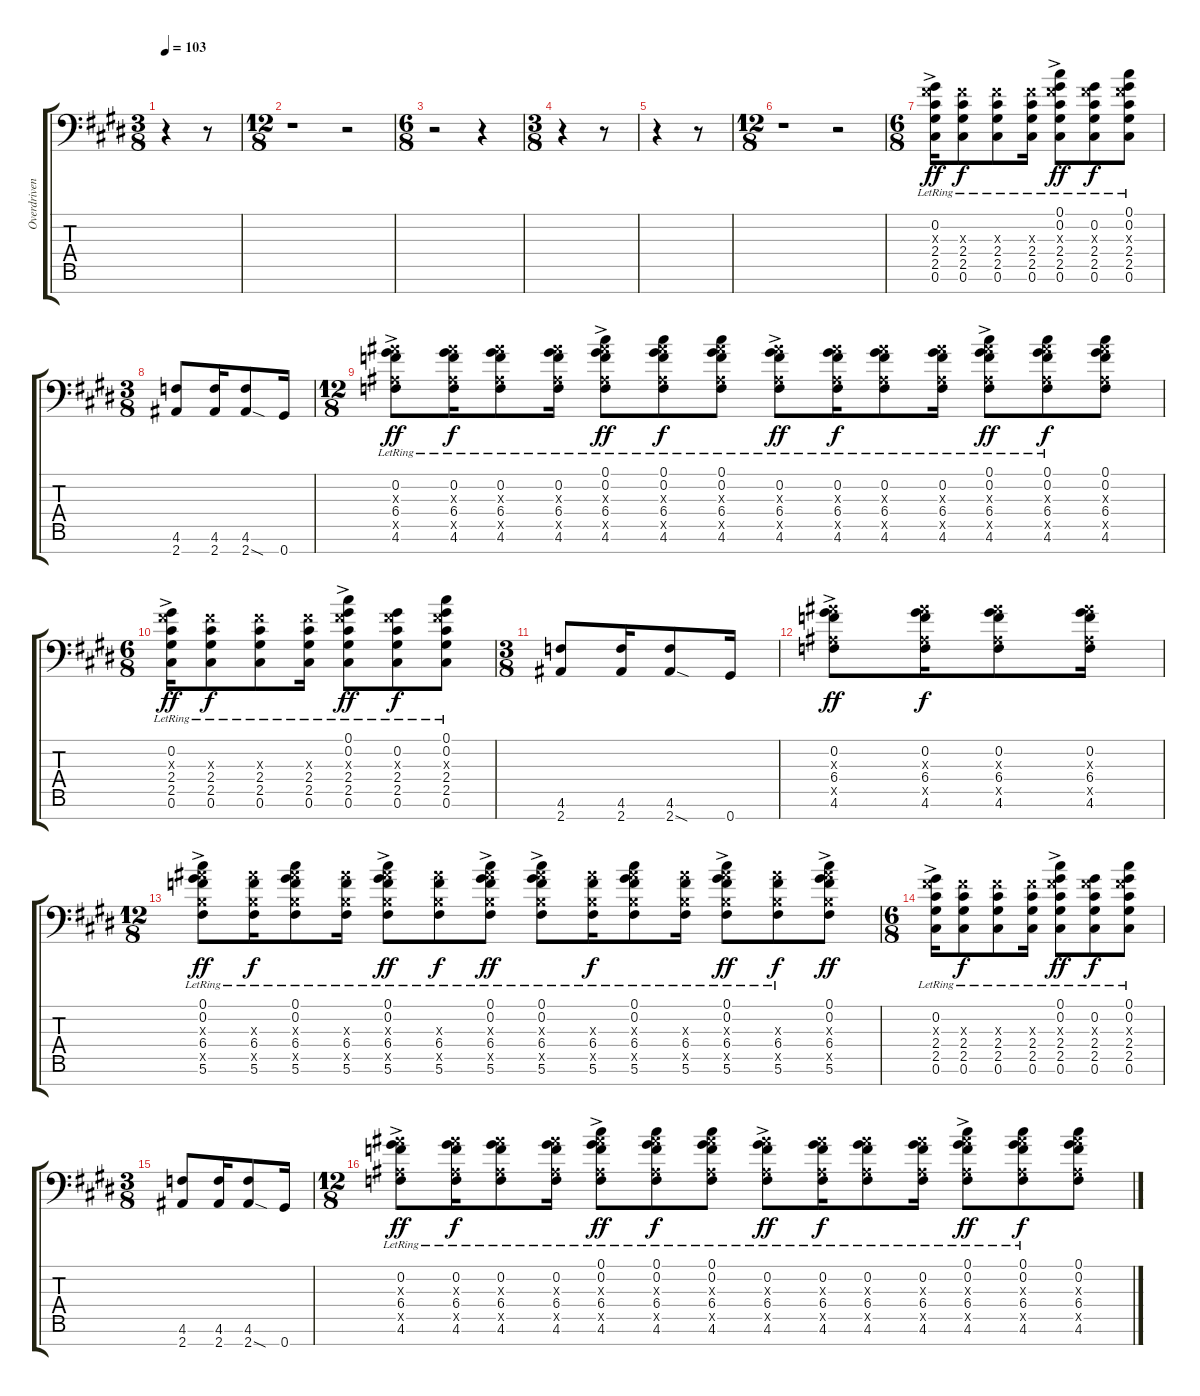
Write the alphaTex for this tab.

\track ("Overdriven Guitar I" "Overdriven") {instrument distortionguitar}
\staff {score tabs}
\tuning (Db4 Ab3 E3 B2 Gb2 Db2 Ab1) {hide}
\ts (3 8)
\tempo 103
\clef f4
\ks c#minor
r.4{dy ff} r.8 |
\ts (12 8)
r.1 r.2 |
\ts (6 8)
\ks e
r.2 r.4 |
\ts (3 8)
\ks c#minor
r.4 r.8 |
r.4 r.8 |
\ts (12 8)
r.1 r.2 |
\ts (6 8)
\ks e
(0.2{ac lr} 2.3{ac x} 2.4{ac lr} 2.5{ac lr} 0.6{ac lr}).16 (2.3{x} 2.4{lr} 2.5{lr} 0.6{lr}).8{dy f} (2.3{x} 2.4{lr} 2.5{lr} 0.6{lr}).8 (2.3{x} 2.4{lr} 2.5{lr} 0.6{lr}).16 (0.1{ac lr} 0.2{ac lr} 2.3{ac x} 2.4{ac lr} 2.5{ac lr} 0.6{ac lr}).8{dy ff} (0.2{lr} 2.3{x} 2.4{lr} 2.5{lr} 0.6{lr}).8{dy f} (0.1{lr} 0.2{lr} 2.3{x} 2.4{lr} 2.5{lr} 0.6{lr}).8 |
\ts (3 8)
\ks c#minor
(4.6 2.7).8 (4.6 2.7).16 (4.6 2.7{sod}).8 0.7.16 |
\ts (12 8)
(0.2{ac lr} 6.3{ac x} 6.4{ac lr} 4.5{ac x} 4.6{ac lr}).8{dy ff} (0.2{lr} 6.3{x} 6.4{lr} 4.5{x} 4.6{lr}).16{dy f} (0.2{lr} 6.3{x} 6.4{lr} 4.5{x} 4.6{lr}).8 (0.2{lr} 6.3{x} 6.4{lr} 4.5{x} 4.6{lr}).16 (0.1{ac lr} 0.2{ac lr} 6.3{ac x} 6.4{ac lr} 4.5{ac x} 4.6{ac lr}).8{dy ff} (0.1{lr} 0.2{lr} 6.3{x} 6.4{lr} 4.5{x} 4.6{lr}).8{dy f} (0.1{lr} 0.2{lr} 6.3{x} 6.4{lr} 4.5{x} 4.6{lr}).8 (0.2{ac lr} 6.3{ac x} 6.4{ac lr} 4.5{ac x} 4.6{ac lr}).8{dy ff} (0.2{lr} 6.3{x} 6.4{lr} 4.5{x} 4.6{lr}).16{dy f} (0.2{lr} 6.3{x} 6.4{lr} 4.5{x} 4.6{lr}).8 (0.2{lr} 6.3{x} 6.4{lr} 4.5{x} 4.6{lr}).16 (0.1{ac lr} 0.2{ac lr} 6.3{ac x} 6.4{ac lr} 4.5{ac x} 4.6{ac lr}).8{dy ff} (0.1{lr} 0.2{lr} 6.3{x} 6.4{lr} 4.5{x} 4.6{lr}).8{dy f} (0.1 0.2 6.3{x} 6.4 4.5{x} 4.6).8 |
\ts (6 8)
\ks e
(0.2{ac lr} 2.3{ac x} 2.4{ac lr} 2.5{ac lr} 0.6{ac lr}).16{dy ff} (2.3{x} 2.4{lr} 2.5{lr} 0.6{lr}).8{dy f} (2.3{x} 2.4{lr} 2.5{lr} 0.6{lr}).8 (2.3{x} 2.4{lr} 2.5{lr} 0.6{lr}).16 (0.1{ac lr} 0.2{ac lr} 2.3{ac x} 2.4{ac lr} 2.5{ac lr} 0.6{ac lr}).8{dy ff} (0.2{lr} 2.3{x} 2.4{lr} 2.5{lr} 0.6{lr}).8{dy f} (0.1{lr} 0.2{lr} 2.3{x} 2.4{lr} 2.5{lr} 0.6{lr}).8 |
\ts (3 8)
\ks c#minor
(4.6 2.7).8 (4.6 2.7).16 (4.6 2.7{sod}).8 0.7.16 |
(0.2{ac} 6.3{ac x} 6.4{ac} 4.5{ac x} 4.6{ac}).8{dy ff} (0.2 6.3{x} 6.4 4.5{x} 4.6).16{dy f} (0.2 6.3{x} 6.4 4.5{x} 4.6).8 (0.2 6.3{x} 6.4 4.5{x} 4.6).16 |
\ts (12 8)
(0.1{ac lr} 0.2{ac lr} 6.3{ac x} 6.4{ac lr} 5.5{ac x} 5.6{ac lr}).8{dy ff} (6.3{x} 6.4{lr} 5.5{x} 5.6{lr}).16{dy f} (0.1{lr} 0.2{lr} 6.3{x} 6.4{lr} 5.5{x} 5.6{lr}).8 (6.3{x} 6.4{lr} 5.5{x} 5.6{lr}).16 (0.1{ac lr} 0.2{ac lr} 6.3{ac x} 6.4{ac lr} 5.5{ac x} 5.6{ac lr}).8{dy ff} (6.3{x} 6.4{lr} 5.5{x} 5.6{lr}).8{dy f} (0.1{ac lr} 0.2{ac lr} 6.3{ac x} 6.4{ac lr} 5.5{ac x} 5.6{ac lr}).8{dy ff} (0.1{ac lr} 0.2{ac lr} 6.3{ac x} 6.4{ac lr} 5.5{ac x} 5.6{ac lr}).8 (6.3{x} 6.4{lr} 5.5{x} 5.6{lr}).16{dy f} (0.1{lr} 0.2{lr} 6.3{x} 6.4{lr} 5.5{x} 5.6{lr}).8 (6.3{x} 6.4{lr} 5.5{x} 5.6{lr}).16 (0.1{ac lr} 0.2{ac lr} 6.3{ac x} 6.4{ac lr} 5.5{ac x} 5.6{ac lr}).8{dy ff} (6.3{x} 6.4{lr} 5.5{x} 5.6{lr}).8{dy f} (0.1{ac} 0.2{ac} 6.3{ac x} 6.4{ac} 5.5{ac x} 5.6{ac}).8{dy ff} |
\ts (6 8)
\ks e
(0.2{ac lr} 2.3{ac x} 2.4{ac lr} 2.5{ac lr} 0.6{ac lr}).16 (2.3{x} 2.4{lr} 2.5{lr} 0.6{lr}).8{dy f} (2.3{x} 2.4{lr} 2.5{lr} 0.6{lr}).8 (2.3{x} 2.4{lr} 2.5{lr} 0.6{lr}).16 (0.1{ac lr} 0.2{ac lr} 2.3{ac x} 2.4{ac lr} 2.5{ac lr} 0.6{ac lr}).8{dy ff} (0.2{lr} 2.3{x} 2.4{lr} 2.5{lr} 0.6{lr}).8{dy f} (0.1{lr} 0.2{lr} 2.3{x} 2.4{lr} 2.5{lr} 0.6{lr}).8 |
\ts (3 8)
\ks c#minor
(4.6 2.7).8 (4.6 2.7).16 (4.6 2.7{sod}).8 0.7.16 |
\ts (12 8)
(0.2{ac lr} 6.3{ac x} 6.4{ac lr} 4.5{ac x} 4.6{ac lr}).8{dy ff} (0.2{lr} 6.3{x} 6.4{lr} 4.5{x} 4.6{lr}).16{dy f} (0.2{lr} 6.3{x} 6.4{lr} 4.5{x} 4.6{lr}).8 (0.2{lr} 6.3{x} 6.4{lr} 4.5{x} 4.6{lr}).16 (0.1{ac lr} 0.2{ac lr} 6.3{ac x} 6.4{ac lr} 4.5{ac x} 4.6{ac lr}).8{dy ff} (0.1{lr} 0.2{lr} 6.3{x} 6.4{lr} 4.5{x} 4.6{lr}).8{dy f} (0.1{lr} 0.2{lr} 6.3{x} 6.4{lr} 4.5{x} 4.6{lr}).8 (0.2{ac lr} 6.3{ac x} 6.4{ac lr} 4.5{ac x} 4.6{ac lr}).8{dy ff} (0.2{lr} 6.3{x} 6.4{lr} 4.5{x} 4.6{lr}).16{dy f} (0.2{lr} 6.3{x} 6.4{lr} 4.5{x} 4.6{lr}).8 (0.2{lr} 6.3{x} 6.4{lr} 4.5{x} 4.6{lr}).16 (0.1{ac lr} 0.2{ac lr} 6.3{ac x} 6.4{ac lr} 4.5{ac x} 4.6{ac lr}).8{dy ff} (0.1{lr} 0.2{lr} 6.3{x} 6.4{lr} 4.5{x} 4.6{lr}).8{dy f} (0.1 0.2 6.3{x} 6.4 4.5{x} 4.6).8
